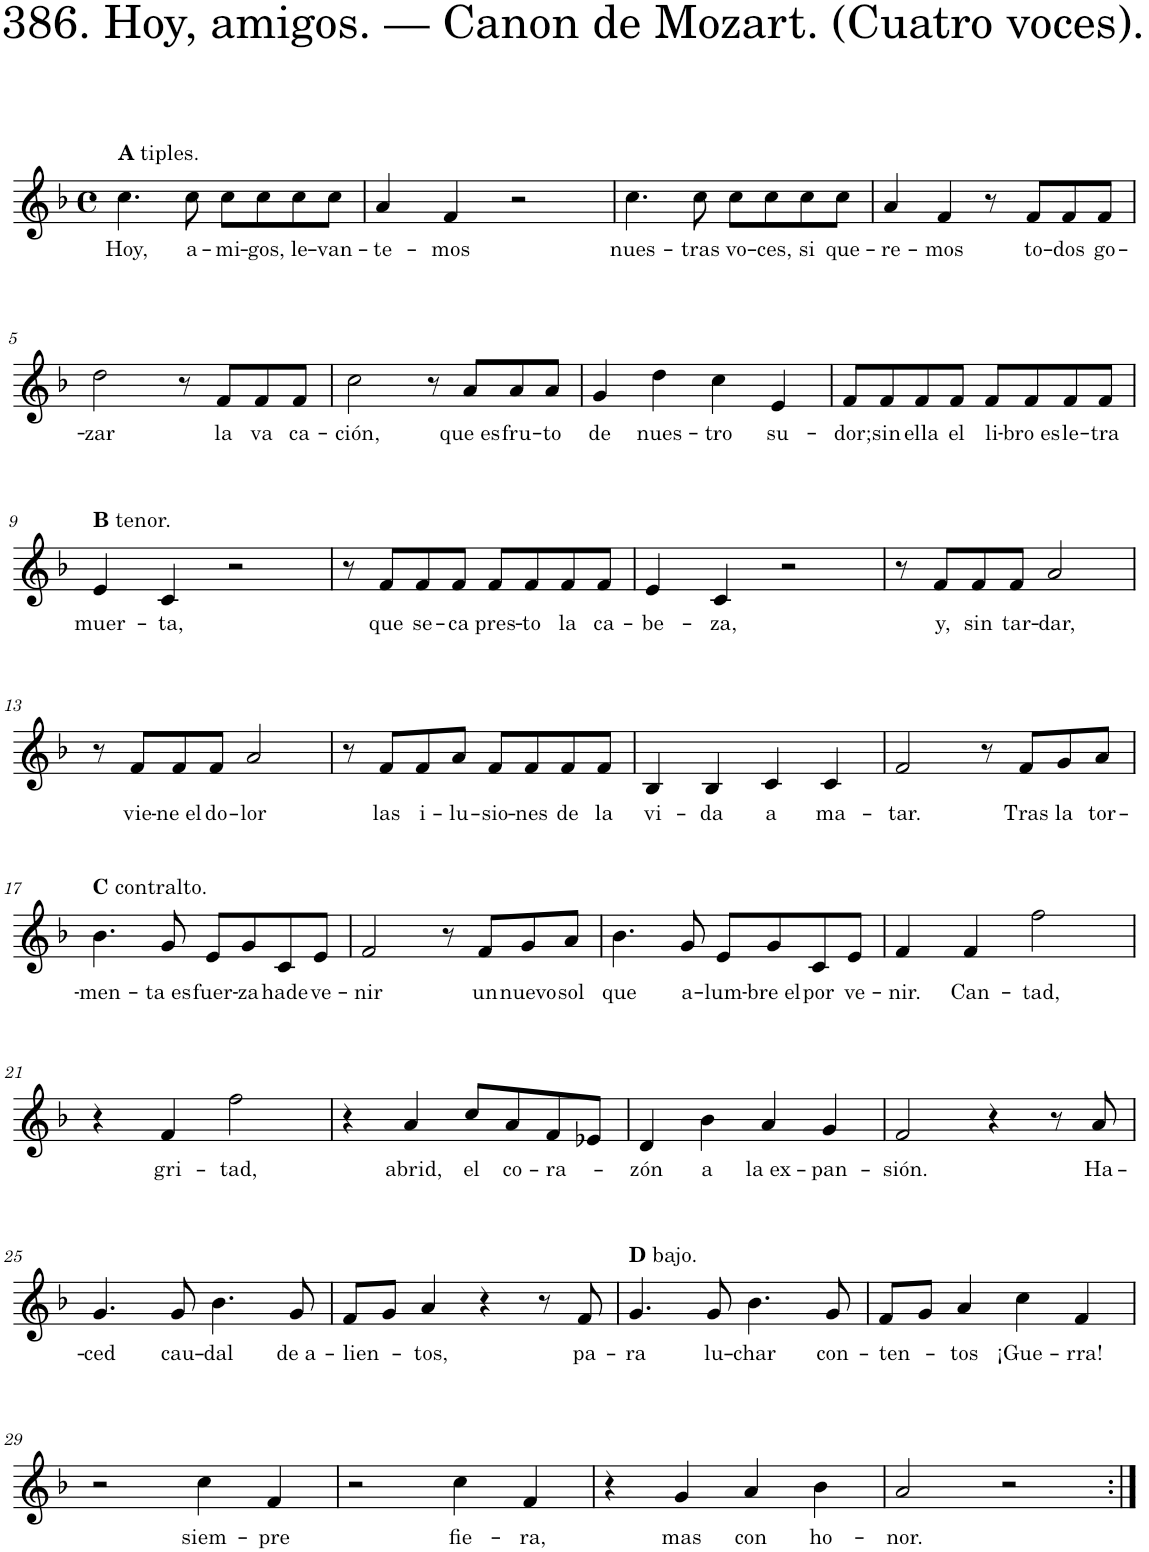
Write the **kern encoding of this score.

**kern	**text
*part1	*part1
*staff1	*staff1
*I"Piano	*
*I'Pno.	*
*clefG2	*
*k[b-]	*
*M4/4	*
*met(c)	*
=1	=1
!LO:TX:a:B:t=A	!
!LO:TX:a:t=tiples.	!
!	!LO:LY:b
4.cc\	Hoy,
!	!LO:LY:b
8cc\	a-
!	!LO:LY:b
8cc\L	-mi-
!	!LO:LY:b
8cc\	-gos,
!	!LO:LY:b
8cc\	le-
!	!LO:LY:b
8cc\J	-van-
=2	=2
!	!LO:LY:b
4a/	-te-
!	!LO:LY:b
4f/	-mos
2r	.
=3	=3
!	!LO:LY:b
4.cc\	nues-
!	!LO:LY:b
8cc\	-tras
!	!LO:LY:b
8cc\L	vo-
!	!LO:LY:b
8cc\	-ces,
!	!LO:LY:b
8cc\	si
!	!LO:LY:b
8cc\J	que-
=4	=4
!	!LO:LY:b
4a/	-re-
!	!LO:LY:b
4f/	-mos
8r	.
!	!LO:LY:b
8f/L	to-
!	!LO:LY:b
8f/	-dos
!	!LO:LY:b
8f/J	go-
!!LO:LB:g=z
=5	=5
!	!LO:LY:b
2dd\	-zar
8r	.
!	!LO:LY:b
8f/L	la
!	!LO:LY:b
8f/	va
!	!LO:LY:b
8f/J	ca-
=6	=6
!	!LO:LY:b
2cc\	-ción,
8r	.
!	!LO:LY:b
8a/L	que es
!	!LO:LY:b
8a/	fru-
!	!LO:LY:b
8a/J	-to
=7	=7
!	!LO:LY:b
4g/	de
!	!LO:LY:b
4dd\	nues-
!	!LO:LY:b
4cc\	-tro
!	!LO:LY:b
4e/	su-
=8	=8
!	!LO:LY:b
8f/L	-dor;
!	!LO:LY:b
8f/	sin
!	!LO:LY:b
8f/	ella
!	!LO:LY:b
8f/J	el
!	!LO:LY:b
8f/L	li-
!	!LO:LY:b
8f/	-bro es
!	!LO:LY:b
8f/	le-
!	!LO:LY:b
8f/J	-tra
!!LO:LB:g=z
=9	=9
!LO:TX:a:B:t=B	!
!LO:TX:a:t=tenor.	!
!	!LO:LY:b
4e/	muer-
!	!LO:LY:b
4c/	-ta,
2r	.
=10	=10
8r	.
!	!LO:LY:b
8f/L	que
!	!LO:LY:b
8f/	se-
!	!LO:LY:b
8f/J	-ca
!	!LO:LY:b
8f/L	pres-
!	!LO:LY:b
8f/	-to
!	!LO:LY:b
8f/	la
!	!LO:LY:b
8f/J	ca-
=11	=11
!	!LO:LY:b
4e/	-be-
!	!LO:LY:b
4c/	-za,
2r	.
=12	=12
8r	.
!	!LO:LY:b
8f/L	y,
!	!LO:LY:b
8f/	sin
!	!LO:LY:b
8f/J	tar-
!	!LO:LY:b
2a/	-dar,
!!LO:LB:g=z
=13	=13
8r	.
!	!LO:LY:b
8f/L	vie-
!	!LO:LY:b
8f/	-ne el
!	!LO:LY:b
8f/J	do-
!	!LO:LY:b
2a/	-lor
=14	=14
8r	.
!	!LO:LY:b
8f/L	las
!	!LO:LY:b
8f/	i-
!	!LO:LY:b
8a/J	-lu-
!	!LO:LY:b
8f/L	-sio-
!	!LO:LY:b
8f/	-nes
!	!LO:LY:b
8f/	de
!	!LO:LY:b
8f/J	la
=15	=15
!	!LO:LY:b
4B-/	vi-
!	!LO:LY:b
4B-/	-da
!	!LO:LY:b
4c/	a
!	!LO:LY:b
4c/	ma-
=16	=16
!	!LO:LY:b
2f/	-tar.
8r	.
!	!LO:LY:b
8f/L	Tras
!	!LO:LY:b
8g/	la
!	!LO:LY:b
8a/J	tor-
!!LO:LB:g=z
=17	=17
!LO:TX:a:B:t=C	!
!LO:TX:a:t=contralto.	!
!	!LO:LY:b
4.b-\	-men-
!	!LO:LY:b
8g/	-ta es
!	!LO:LY:b
8e/L	fuer-
!	!LO:LY:b
8g/	-za
!	!LO:LY:b
8c/	hade
!	!LO:LY:b
8e/J	ve-
=18	=18
!	!LO:LY:b
2f/	-nir
8r	.
!	!LO:LY:b
8f/L	un
!	!LO:LY:b
8g/	nuevo
!	!LO:LY:b
8a/J	sol
=19	=19
!	!LO:LY:b
4.b-\	que
!	!LO:LY:b
8g/	a-
!	!LO:LY:b
8e/L	-lum-
!	!LO:LY:b
8g/	-bre el
!	!LO:LY:b
8c/	por
!	!LO:LY:b
8e/J	ve-
=20	=20
!	!LO:LY:b
4f/	-nir.
!	!LO:LY:b
4f/	Can-
!	!LO:LY:b
2ff\	-tad,
!!LO:LB:g=z
=21	=21
4r	.
!	!LO:LY:b
4f/	gri-
!	!LO:LY:b
2ff\	-tad,
=22	=22
4r	.
!	!LO:LY:b
4a/	abrid,
!	!LO:LY:b
8cc/L	el
!	!LO:LY:b
8a/	co-
!	!LO:LY:b
8f/	-ra-
8e-X/J	.
=23	=23
!	!LO:LY:b
4d/	zón
!	!LO:LY:b
4b-\	a
!	!LO:LY:b
4a/	la ex-
!	!LO:LY:b
4g/	-pan-
=24	=24
!	!LO:LY:b
2f/	-sión.
4r	.
8r	.
!	!LO:LY:b
8a/	Ha-
!!LO:LB:g=z
=25	=25
!	!LO:LY:b
4.g/	-ced
!	!LO:LY:b
8g/	cau-
!	!LO:LY:b
4.b-\	-dal
!	!LO:LY:b
8g/	de a-
=26	=26
!	!LO:LY:b
8f/L	-lien-
8g/J	.
!	!LO:LY:b
4a/	tos,
4r	.
8r	.
!	!LO:LY:b
8f/	pa-
=27	=27
!LO:TX:a:B:t=D	!
!LO:TX:a:t=bajo.	!
!	!LO:LY:b
4.g/	-ra
!	!LO:LY:b
8g/	lu-
!	!LO:LY:b
4.b-\	-char
!	!LO:LY:b
8g/	con-
=28	=28
!	!LO:LY:b
8f/L	-ten-
8g/J	.
!	!LO:LY:b
4a/	-tos
!	!LO:LY:b
4cc\	¡Gue-
!	!LO:LY:b
4f/	-rra!
!!LO:LB:g=z
=29	=29
2r	.
!	!LO:LY:b
4cc\	siem-
!	!LO:LY:b
4f/	-pre
=30	=30
2r	.
!	!LO:LY:b
4cc\	fie-
!	!LO:LY:b
4f/	-ra,
=31	=31
4r	.
!	!LO:LY:b
4g/	mas
!	!LO:LY:b
4a/	con
!	!LO:LY:b
4b-\	ho-
=32	=32
!	!LO:LY:b
2a/	-nor.
2r	.
=:|!	=:|!
*-	*-
